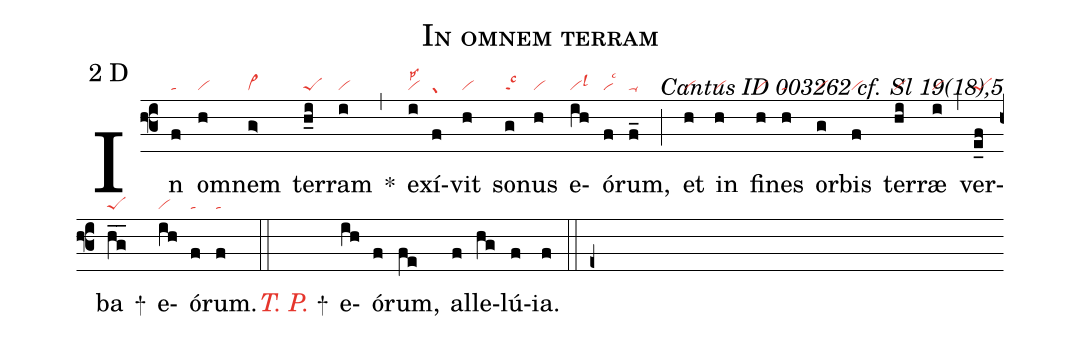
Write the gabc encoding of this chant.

name: In omnem terram;
mode: 2;
mode-differentia: D;
commentary: Cantus ID 003262 cf. Sl 19(18),5;
nabc-lines: 1;
%%
(f3)

In(f|ta) om(h|vi)nem(g>|vi>) ter(h_i|peS)ram(i|vi) *(,) e(i|vilsp2)xí(f|gr)vit(h|vi) so(g|talsc3)nus(h|vi) e(ih|vilsl3)ó(f|vilsc3)rum,(f_|ta-) (;) et(h|vi) in(h|vi) fi(h|vi)nes(h|ta) or(g|vi)bis(f|vi) ter(hi|vi)ræ(i|vi) (,) ver(e_f|peS)ba(h_g_|peS) +() e(ih|vi)ó(f|ta)rum.(f|ta) (::)

<c><i>T. P.</i></c> +() e(ih)ó(f)rum,(fe) al(f)le(hg)lú(f)ia.(f) (::e+)
